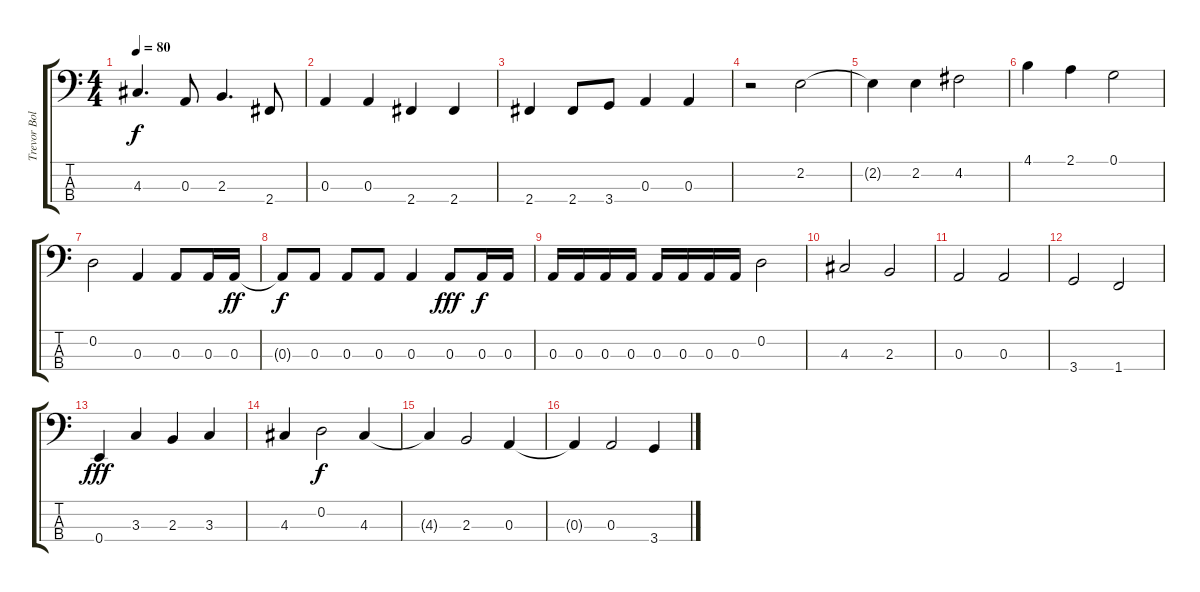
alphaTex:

\track ("Trevor Bolder" "Trevor Bol") {instrument electricbassfinger}
\staff {score tabs}
\tuning (G2 D2 A1 E1) {hide}
\ts (4 4)
\tempo 80
\clef f4
\ks c
4.3.4{d dy f} 0.3.8 2.3.4{d} 2.4.8 |
0.3.4 0.3.4 2.4.4 2.4.4 |
2.4.4 2.4.8 3.4.8 0.3.4 0.3.4 |
r.2 2.2.2 |
2.2{t}.4 2.2.4 4.2.2 |
4.1.4 2.1.4 0.1.2 |
0.2.2 0.3.4 0.3.8 0.3.16 0.3.16{dy ff} |
0.3{t}.8{dy f} 0.3.8 0.3.8 0.3.8 0.3.4 0.3.8{dy fff} 0.3.16{dy f} 0.3.16 |
0.3.16 0.3.16 0.3.16 0.3.16 0.3.16 0.3.16 0.3.16 0.3.16 0.2.2 |
4.3.2 2.3.2 |
0.3.2 0.3.2 |
3.4.2 1.4.2 |
0.4.4{dy fff} 3.3.4 2.3.4 3.3.4 |
4.3.4 0.2.2{dy f} 4.3.4 |
4.3{t}.4 2.3.2 0.3.4 |
0.3{t}.4 0.3.2 3.4.4
